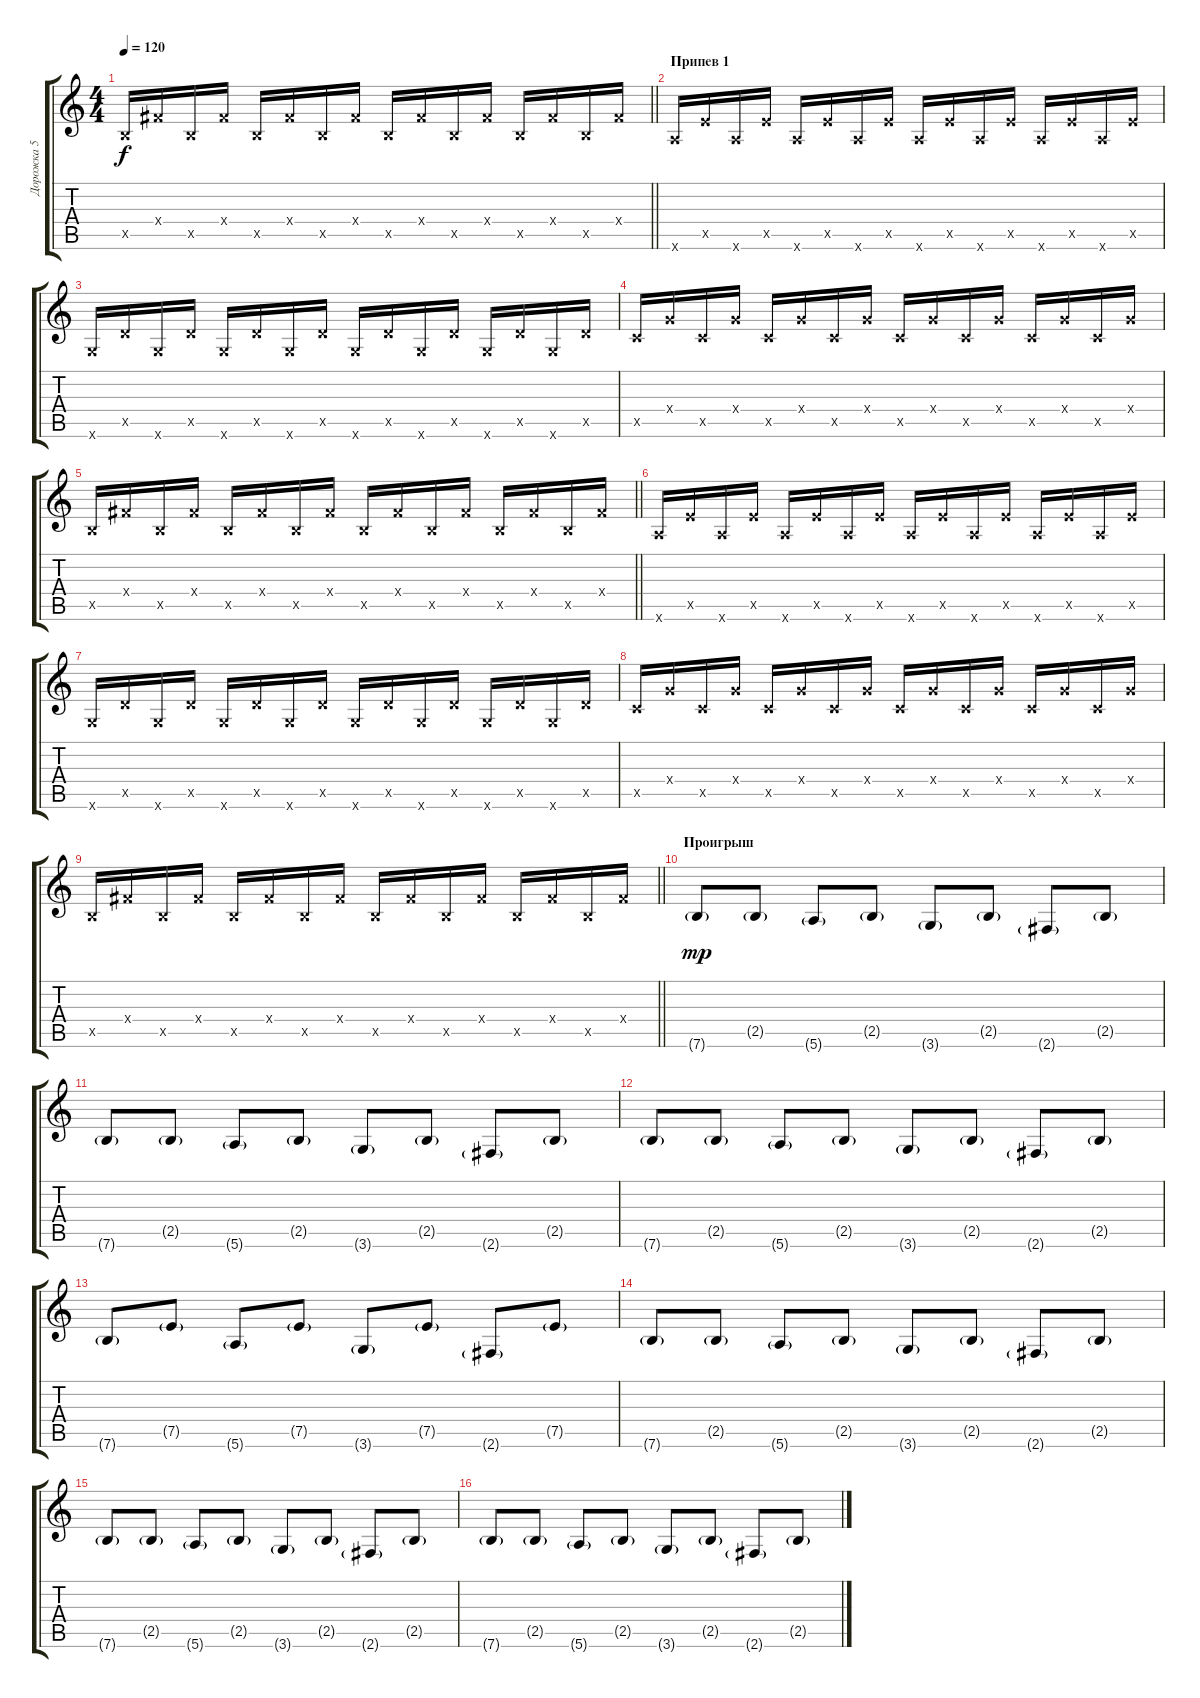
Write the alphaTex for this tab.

\track ("Дорожка 5" "Дорожка 5") {instrument synthbass1}
\staff {score tabs}
\tuning (E4 B3 G3 D3 A2 E2) {hide}
\ts (4 4)
\tempo 120
\clef g2
\barLineRight lightlight
\ks c
2.5{x}.16{dy f} 4.4{x}.16 2.5{x}.16 4.4{x}.16 2.5{x}.16 4.4{x}.16 2.5{x}.16 4.4{x}.16 2.5{x}.16 4.4{x}.16 2.5{x}.16 4.4{x}.16 2.5{x}.16 4.4{x}.16 2.5{x}.16 4.4{x}.16 |
\section ("" "Припев 1")
5.6{x}.16 7.5{x}.16 5.6{x}.16 7.5{x}.16 5.6{x}.16 7.5{x}.16 5.6{x}.16 7.5{x}.16 5.6{x}.16 7.5{x}.16 5.6{x}.16 7.5{x}.16 5.6{x}.16 7.5{x}.16 5.6{x}.16 7.5{x}.16 |
3.6{x}.16 5.5{x}.16 3.6{x}.16 5.5{x}.16 3.6{x}.16 5.5{x}.16 3.6{x}.16 5.5{x}.16 3.6{x}.16 5.5{x}.16 3.6{x}.16 5.5{x}.16 3.6{x}.16 5.5{x}.16 3.6{x}.16 5.5{x}.16 |
3.5{x}.16 5.4{x}.16 3.5{x}.16 5.4{x}.16 3.5{x}.16 5.4{x}.16 3.5{x}.16 5.4{x}.16 3.5{x}.16 5.4{x}.16 3.5{x}.16 5.4{x}.16 3.5{x}.16 5.4{x}.16 3.5{x}.16 5.4{x}.16 |
\barLineRight lightlight
2.5{x}.16 4.4{x}.16 2.5{x}.16 4.4{x}.16 2.5{x}.16 4.4{x}.16 2.5{x}.16 4.4{x}.16 2.5{x}.16 4.4{x}.16 2.5{x}.16 4.4{x}.16 2.5{x}.16 4.4{x}.16 2.5{x}.16 4.4{x}.16 |
5.6{x}.16 7.5{x}.16 5.6{x}.16 7.5{x}.16 5.6{x}.16 7.5{x}.16 5.6{x}.16 7.5{x}.16 5.6{x}.16 7.5{x}.16 5.6{x}.16 7.5{x}.16 5.6{x}.16 7.5{x}.16 5.6{x}.16 7.5{x}.16 |
3.6{x}.16 5.5{x}.16 3.6{x}.16 5.5{x}.16 3.6{x}.16 5.5{x}.16 3.6{x}.16 5.5{x}.16 3.6{x}.16 5.5{x}.16 3.6{x}.16 5.5{x}.16 3.6{x}.16 5.5{x}.16 3.6{x}.16 5.5{x}.16 |
3.5{x}.16 5.4{x}.16 3.5{x}.16 5.4{x}.16 3.5{x}.16 5.4{x}.16 3.5{x}.16 5.4{x}.16 3.5{x}.16 5.4{x}.16 3.5{x}.16 5.4{x}.16 3.5{x}.16 5.4{x}.16 3.5{x}.16 5.4{x}.16 |
\barLineRight lightlight
2.5{x}.16 4.4{x}.16 2.5{x}.16 4.4{x}.16 2.5{x}.16 4.4{x}.16 2.5{x}.16 4.4{x}.16 2.5{x}.16 4.4{x}.16 2.5{x}.16 4.4{x}.16 2.5{x}.16 4.4{x}.16 2.5{x}.16 4.4{x}.16 |
\section ("" "Проигрыш")
7.6{g}.8{dy mp} 2.5{g}.8 5.6{g}.8 2.5{g}.8 3.6{g}.8 2.5{g}.8 2.6{g}.8 2.5{g}.8 |
7.6{g}.8 2.5{g}.8 5.6{g}.8 2.5{g}.8 3.6{g}.8 2.5{g}.8 2.6{g}.8 2.5{g}.8 |
7.6{g}.8 2.5{g}.8 5.6{g}.8 2.5{g}.8 3.6{g}.8 2.5{g}.8 2.6{g}.8 2.5{g}.8 |
7.6{g}.8 7.5{g}.8 5.6{g}.8 7.5{g}.8 3.6{g}.8 7.5{g}.8 2.6{g}.8 7.5{g}.8 |
7.6{g}.8 2.5{g}.8 5.6{g}.8 2.5{g}.8 3.6{g}.8 2.5{g}.8 2.6{g}.8 2.5{g}.8 |
7.6{g}.8 2.5{g}.8 5.6{g}.8 2.5{g}.8 3.6{g}.8 2.5{g}.8 2.6{g}.8 2.5{g}.8 |
7.6{g}.8 2.5{g}.8 5.6{g}.8 2.5{g}.8 3.6{g}.8 2.5{g}.8 2.6{g}.8 2.5{g}.8
